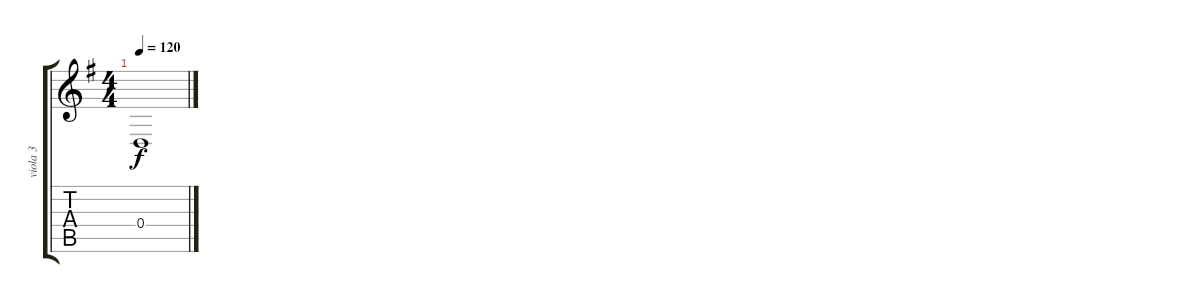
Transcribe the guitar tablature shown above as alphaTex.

\track ("viola 3" "viola 3") {instrument violin}
\staff {score tabs}
\tuning (E4 B3 G3 D3 A2 E2) {hide}
\ts (4 4)
\tempo 120
\clef g2
\ks g
0.4.1{dy f}
